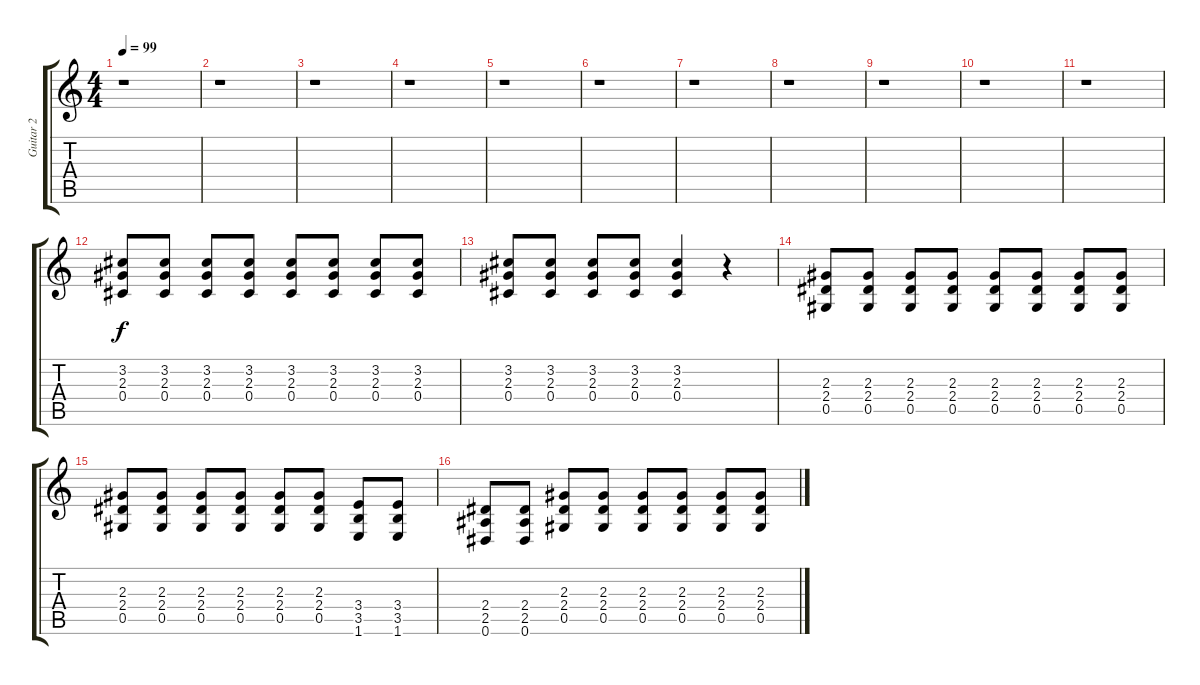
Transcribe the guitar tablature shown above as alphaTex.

\track ("Guitar 2" "Guitar 2") {instrument overdrivenguitar}
\staff {score tabs}
\tuning (Eb4 Bb3 Gb3 Db3 Ab2 Eb2) {hide}
\ts (4 4)
\tempo 99
\clef g2
\ks c
r.1{dy f} |
r.1 |
r.1 |
r.1 |
r.1 |
r.1 |
r.1 |
r.1 |
r.1 |
r.1 |
r.1 |
(3.2 2.3 0.4).8 (3.2 2.3 0.4).8 (3.2 2.3 0.4).8 (3.2 2.3 0.4).8 (3.2 2.3 0.4).8 (3.2 2.3 0.4).8 (3.2 2.3 0.4).8 (3.2 2.3 0.4).8 |
(3.2 2.3 0.4).8 (3.2 2.3 0.4).8 (3.2 2.3 0.4).8 (3.2 2.3 0.4).8 (3.2 2.3 0.4).4 r.4 |
(2.3 2.4 0.5).8 (2.3 2.4 0.5).8 (2.3 2.4 0.5).8 (2.3 2.4 0.5).8 (2.3 2.4 0.5).8 (2.3 2.4 0.5).8 (2.3 2.4 0.5).8 (2.3 2.4 0.5).8 |
(2.3 2.4 0.5).8 (2.3 2.4 0.5).8 (2.3 2.4 0.5).8 (2.3 2.4 0.5).8 (2.3 2.4 0.5).8 (2.3 2.4 0.5).8 (3.4 3.5 1.6).8 (3.4 3.5 1.6).8 |
(2.4 2.5 0.6).8 (2.4 2.5 0.6).8 (2.3 2.4 0.5).8 (2.3 2.4 0.5).8 (2.3 2.4 0.5).8 (2.3 2.4 0.5).8 (2.3 2.4 0.5).8 (2.3 2.4 0.5).8
